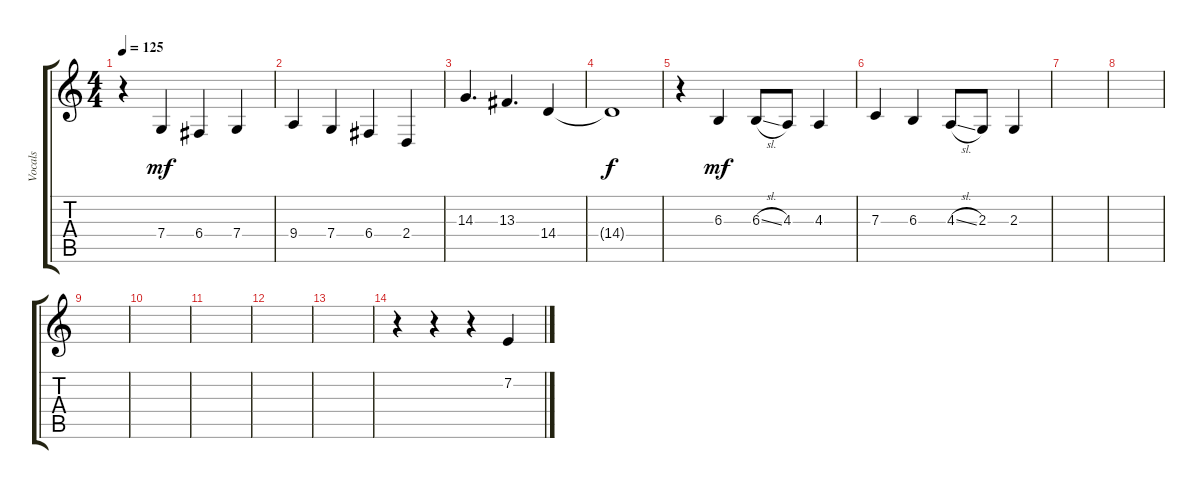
\track ("Vocals" "Vocals") {instrument lead2sawtooth}
\staff {score tabs}
\tuning (D4 A3 F3 C3 G2 D2) {hide}
\ts (4 4)
\tempo 125
\clef g2
\ks c
r.4{dy f} 7.4.4{dy mf} 6.4.4 7.4.4 |
9.4.4 7.4.4 6.4.4 2.4.4 |
14.3.4{d instrument lead2sawtooth} 13.3.4{d} 14.4.4 |
14.4{t}.1{dy f} |
r.4 6.3.4{dy mf} 6.3{sl}.8 4.3.8 4.3.4 |
7.3.4 6.3.4 4.3{sl}.8 2.3.8 2.3.4 |
|
|
|
|
|
|
|
r.4 r.4 r.4 7.2.4{instrument gunshot}
